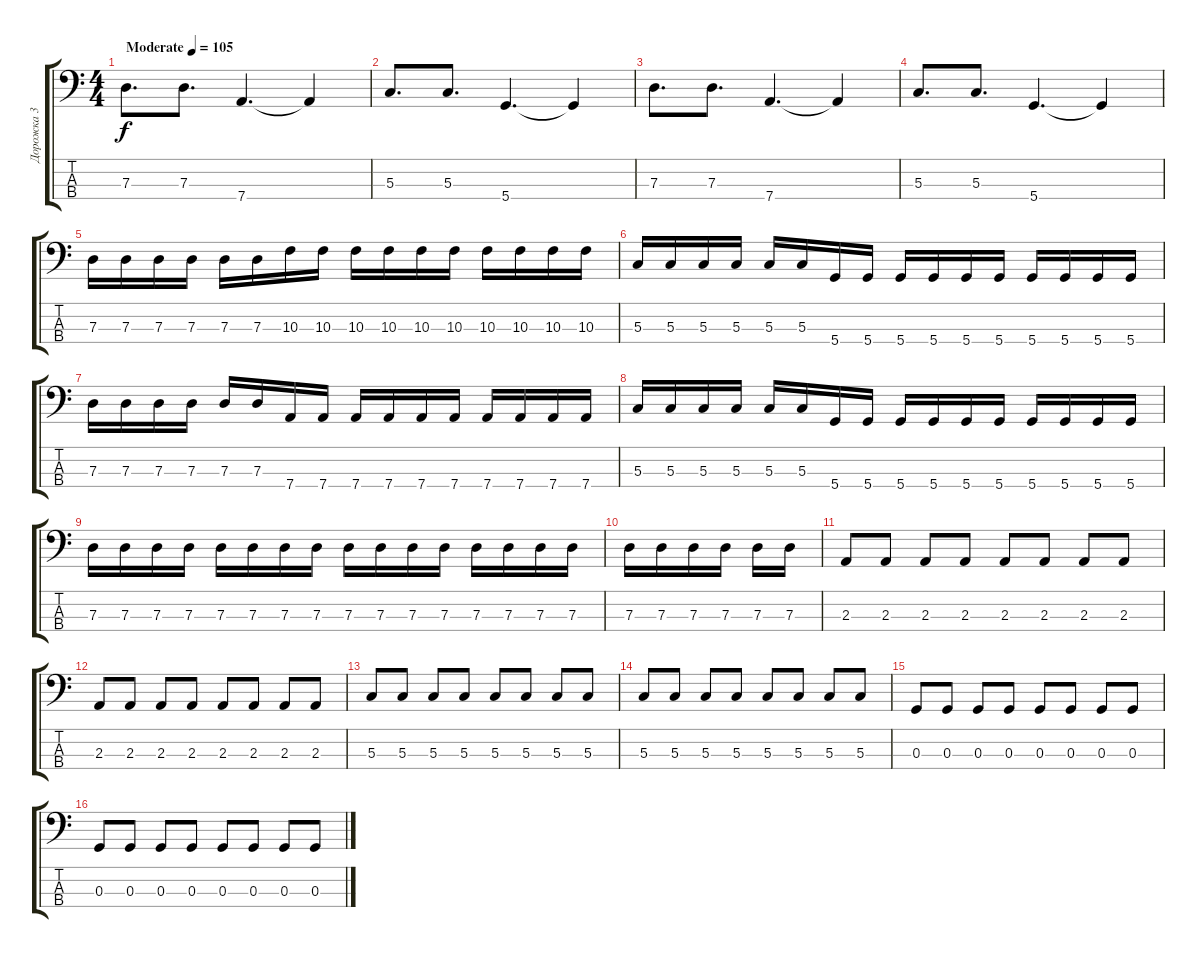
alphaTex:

\track ("Дорожка 3" "Дорожка 3") {instrument electricbasspick}
\staff {score tabs}
\tuning (F2 C2 G1 D1) {hide}
\ts (4 4)
\tempo (105 "Moderate")
\clef f4
\ks c
7.3.8{d dy f instrument electricbasspick} 7.3.8{d} 7.4.4{d} 7.4{t}.4 |
5.3.8{d} 5.3.8{d} 5.4.4{d} 5.4{t}.4 |
7.3.8{d} 7.3.8{d} 7.4.4{d} 7.4{t}.4 |
5.3.8{d} 5.3.8{d} 5.4.4{d} 5.4{t}.4 |
7.3.16 7.3.16 7.3.16 7.3.16 7.3.16 7.3.16 10.3.16 10.3.16 10.3.16 10.3.16 10.3.16 10.3.16 10.3.16 10.3.16 10.3.16 10.3.16 |
5.3.16 5.3.16 5.3.16 5.3.16 5.3.16 5.3.16 5.4.16 5.4.16 5.4.16 5.4.16 5.4.16 5.4.16 5.4.16 5.4.16 5.4.16 5.4.16 |
7.3.16 7.3.16 7.3.16 7.3.16 7.3.16 7.3.16 7.4.16 7.4.16 7.4.16 7.4.16 7.4.16 7.4.16 7.4.16 7.4.16 7.4.16 7.4.16 |
5.3.16 5.3.16 5.3.16 5.3.16 5.3.16 5.3.16 5.4.16 5.4.16 5.4.16 5.4.16 5.4.16 5.4.16 5.4.16 5.4.16 5.4.16 5.4.16 |
7.3.16 7.3.16 7.3.16 7.3.16 7.3.16 7.3.16 7.3.16 7.3.16 7.3.16 7.3.16 7.3.16 7.3.16 7.3.16 7.3.16 7.3.16 7.3.16 |
7.3.16 7.3.16 7.3.16 7.3.16 7.3.16 7.3.16 |
2.3.8 2.3.8 2.3.8 2.3.8 2.3.8 2.3.8 2.3.8 2.3.8 |
2.3.8 2.3.8 2.3.8 2.3.8 2.3.8 2.3.8 2.3.8 2.3.8 |
5.3.8 5.3.8 5.3.8 5.3.8 5.3.8 5.3.8 5.3.8 5.3.8 |
5.3.8 5.3.8 5.3.8 5.3.8 5.3.8 5.3.8 5.3.8 5.3.8 |
0.3.8 0.3.8 0.3.8 0.3.8 0.3.8 0.3.8 0.3.8 0.3.8 |
0.3.8 0.3.8 0.3.8 0.3.8 0.3.8 0.3.8 0.3.8 0.3.8
